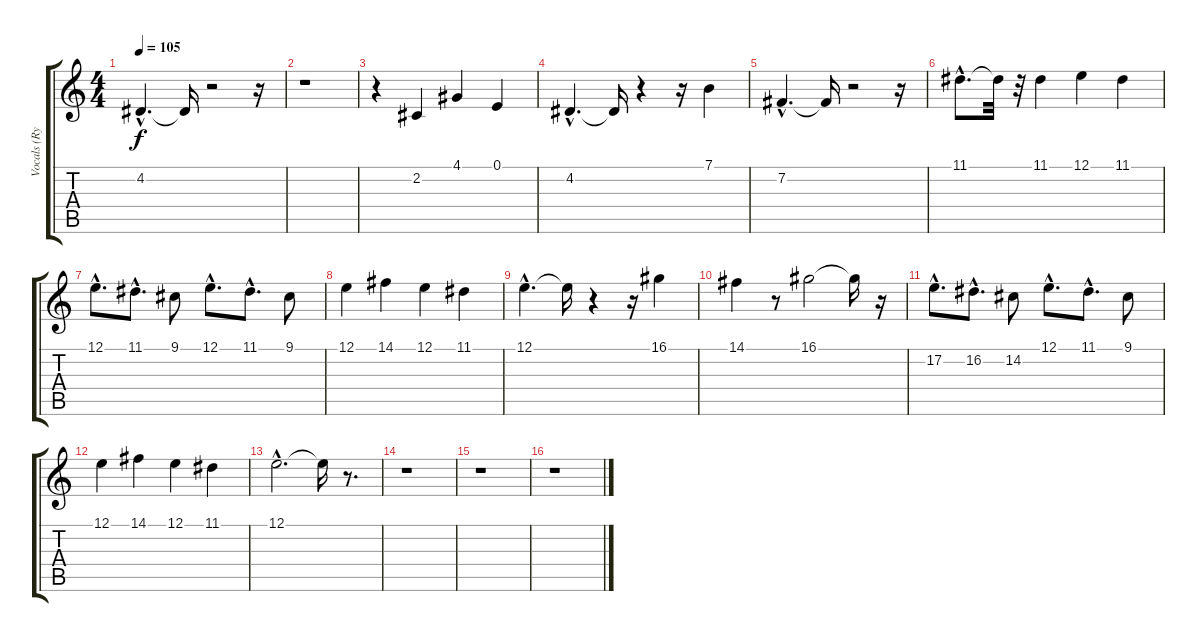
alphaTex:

\track ("Vocals (Ryuichi)" "Vocals (Ry") {instrument tenorsax}
\staff {score tabs}
\tuning (E4 B3 G3 D3 A2 E2) {hide}
\ts (4 4)
\tempo 105
\clef g2
\ks c
4.2{hac}.4{d dy f} 4.2{t}.16 r.2 r.16 |
r.1 |
r.4 2.2.4 4.1.4 0.1.4 |
4.2{hac}.4{d} 4.2{t}.16 r.4 r.16 7.1.4 |
7.2{hac}.4{d} 7.2{t}.16 r.2 r.16 |
11.1{hac}.8{d} 11.1{t}.32 r.32 11.1.4 12.1.4 11.1.4 |
12.1{hac}.8{d} 11.1{hac}.8{d} 9.1.8 12.1{hac}.8{d} 11.1{hac}.8{d} 9.1.8 |
12.1.4 14.1.4 12.1.4 11.1.4 |
12.1{hac}.4{d} 12.1{t}.16 r.4 r.16 16.1.4 |
14.1.4 r.8 16.1.2 16.1{t}.16 r.16 |
17.2{hac}.8{d} 16.2{hac}.8{d} 14.2.8 12.1{hac}.8{d} 11.1{hac}.8{d} 9.1.8 |
12.1.4 14.1.4 12.1.4 11.1.4 |
12.1{hac}.2{d} 12.1{t}.16 r.8{d} |
r.1 |
r.1 |
r.1
